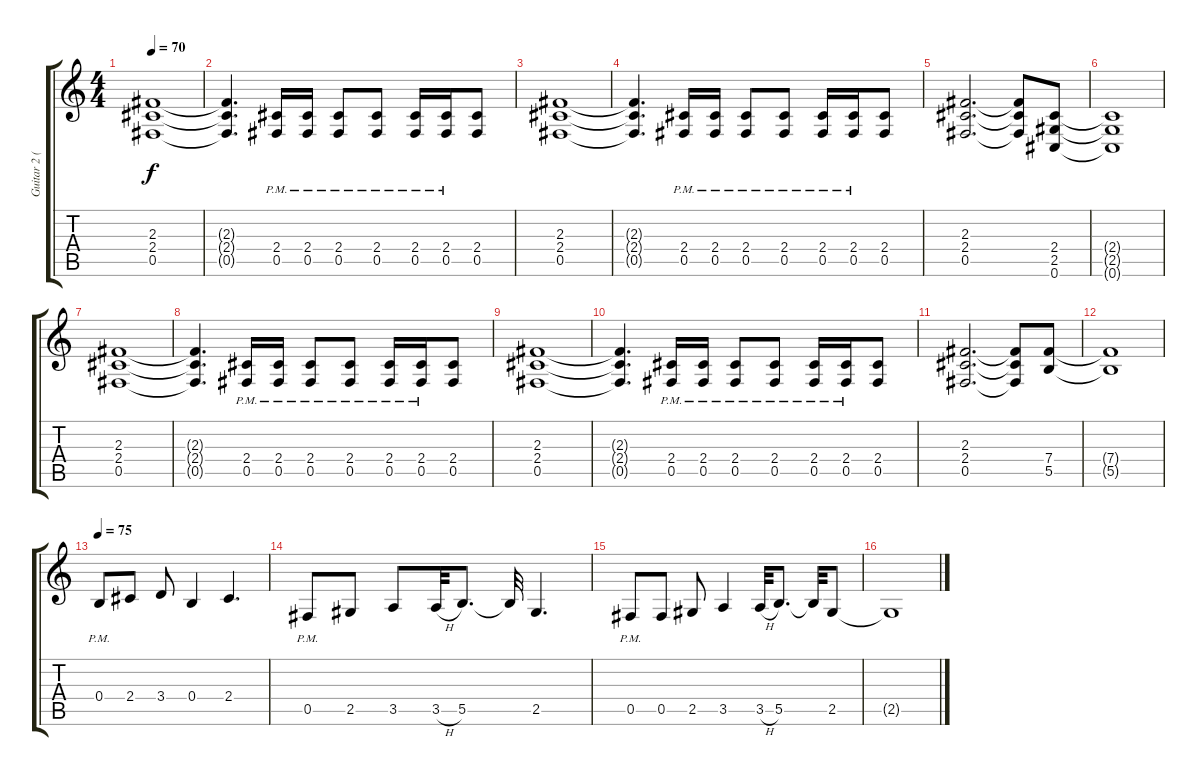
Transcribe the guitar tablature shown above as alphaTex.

\track ("Guitar 2 (Distortion)" "Guitar 2 (") {instrument distortionguitar}
\staff {score tabs}
\tuning (Db4 Ab3 E3 B2 Gb2 Db2) {hide}
\ts (4 4)
\tempo 70
\clef g2
\ks c
(2.3 2.4 0.5).1{dy f} |
(2.3{t} 2.4{t} 0.5{t}).4{d} (2.4{pm} 0.5{pm}).16 (2.4{pm} 0.5{pm}).16 (2.4{pm} 0.5{pm}).8 (2.4{pm} 0.5{pm}).8 (2.4{pm} 0.5{pm}).16 (2.4{pm} 0.5{pm}).16 (2.4 0.5).8 |
(2.3 2.4 0.5).1 |
(2.3{t} 2.4{t} 0.5{t}).4{d} (2.4{pm} 0.5{pm}).16 (2.4{pm} 0.5{pm}).16 (2.4{pm} 0.5{pm}).8 (2.4{pm} 0.5{pm}).8 (2.4{pm} 0.5{pm}).16 (2.4{pm} 0.5{pm}).16 (2.4 0.5).8 |
(2.3 2.4 0.5).2{d} (2.3{t} 2.4{t} 0.5{t}).8 (2.4 2.5 0.6).8 |
(2.4{t} 2.5{t} 0.6{t}).1 |
(2.3 2.4 0.5).1 |
(2.3{t} 2.4{t} 0.5{t}).4{d} (2.4{pm} 0.5{pm}).16 (2.4{pm} 0.5{pm}).16 (2.4{pm} 0.5{pm}).8 (2.4{pm} 0.5{pm}).8 (2.4{pm} 0.5{pm}).16 (2.4{pm} 0.5{pm}).16 (2.4 0.5).8 |
(2.3 2.4 0.5).1 |
(2.3{t} 2.4{t} 0.5{t}).4{d} (2.4{pm} 0.5{pm}).16 (2.4{pm} 0.5{pm}).16 (2.4{pm} 0.5{pm}).8 (2.4{pm} 0.5{pm}).8 (2.4{pm} 0.5{pm}).16 (2.4{pm} 0.5{pm}).16 (2.4 0.5).8 |
(2.3 2.4 0.5).2{d} (2.3{t} 2.4{t} 0.5{t}).8 (7.4 5.5).8 |
(7.4{t} 5.5{t}).1 |
\tempo 75
0.4{pm}.8 2.4.8 3.4.8 0.4.4 2.4.4{d} |
0.5{pm}.8 2.5.8 3.5.8 3.5{h}.32 5.5.8{d} 5.5{t}.32 2.5.4{d} |
0.5{pm}.8 0.5.8 2.5.8 3.5.4 3.5{h}.32 5.5.8{d} 5.5{t}.32 2.5.8 |
2.5{t}.1
